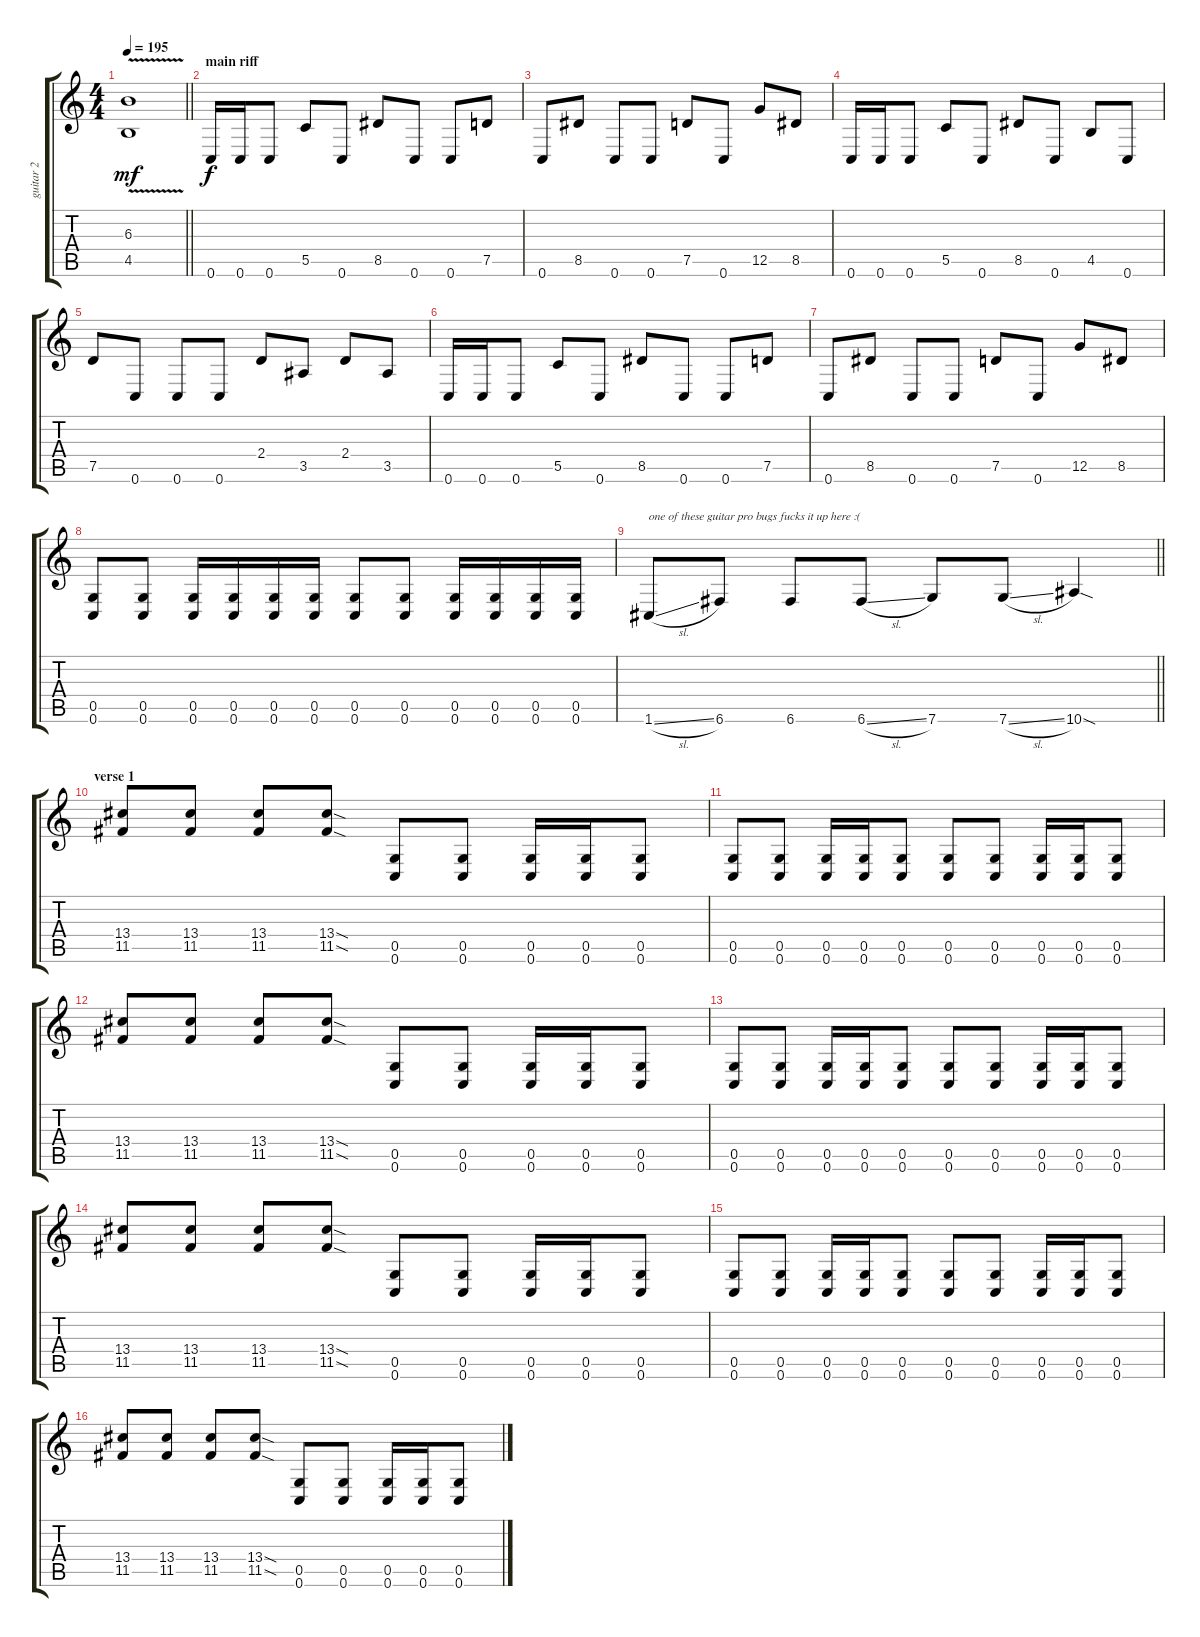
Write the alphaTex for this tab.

\track ("guitar 2" "guitar 2") {instrument overdrivenguitar}
\staff {score tabs}
\tuning (D4 A3 F3 C3 G2 C2) {hide}
\ts (4 4)
\tempo 195
\clef g2
\barLineRight lightlight
\ks c
(6.3{v} 4.5).1{dy mf} |
\section ("" "main riff")
0.6.16{dy f} 0.6.16 0.6.8 5.5.8 0.6.8 8.5.8 0.6.8 0.6.8 7.5.8 |
0.6.8 8.5.8 0.6.8 0.6.8 7.5.8 0.6.8 12.5.8 8.5.8 |
0.6.16 0.6.16 0.6.8 5.5.8 0.6.8 8.5.8 0.6.8 4.5.8 0.6.8 |
7.5.8 0.6.8 0.6.8 0.6.8 2.4.8 3.5.8 2.4.8 3.5.8 |
0.6.16 0.6.16 0.6.8 5.5.8 0.6.8 8.5.8 0.6.8 0.6.8 7.5.8 |
0.6.8 8.5.8 0.6.8 0.6.8 7.5.8 0.6.8 12.5.8 8.5.8 |
(0.5 0.6).8 (0.5 0.6).8 (0.5 0.6).16 (0.5 0.6).16 (0.5 0.6).16 (0.5 0.6).16 (0.5 0.6).8 (0.5 0.6).8 (0.5 0.6).16 (0.5 0.6).16 (0.5 0.6).16 (0.5 0.6).16 |
\barLineRight lightlight
1.6{sl}.8{txt "one of these guitar pro bugs fucks it up here :("} 6.6.8 6.6.8 6.6{sl}.8 7.6.8 7.6{sl}.8 10.6{sod}.4 |
\section ("" "verse 1")
(13.4 11.5).8 (13.4 11.5).8 (13.4 11.5).8 (13.4{sod} 11.5{sod}).8 (0.5 0.6).8 (0.5 0.6).8 (0.5 0.6).16 (0.5 0.6).16 (0.5 0.6).8 |
(0.5 0.6).8 (0.5 0.6).8 (0.5 0.6).16 (0.5 0.6).16 (0.5 0.6).8 (0.5 0.6).8 (0.5 0.6).8 (0.5 0.6).16 (0.5 0.6).16 (0.5 0.6).8 |
(13.4 11.5).8 (13.4 11.5).8 (13.4 11.5).8 (13.4{sod} 11.5{sod}).8 (0.5 0.6).8 (0.5 0.6).8 (0.5 0.6).16 (0.5 0.6).16 (0.5 0.6).8 |
(0.5 0.6).8 (0.5 0.6).8 (0.5 0.6).16 (0.5 0.6).16 (0.5 0.6).8 (0.5 0.6).8 (0.5 0.6).8 (0.5 0.6).16 (0.5 0.6).16 (0.5 0.6).8 |
(13.4 11.5).8 (13.4 11.5).8 (13.4 11.5).8 (13.4{sod} 11.5{sod}).8 (0.5 0.6).8 (0.5 0.6).8 (0.5 0.6).16 (0.5 0.6).16 (0.5 0.6).8 |
(0.5 0.6).8 (0.5 0.6).8 (0.5 0.6).16 (0.5 0.6).16 (0.5 0.6).8 (0.5 0.6).8 (0.5 0.6).8 (0.5 0.6).16 (0.5 0.6).16 (0.5 0.6).8 |
(13.4 11.5).8 (13.4 11.5).8 (13.4 11.5).8 (13.4{sod} 11.5{sod}).8 (0.5 0.6).8 (0.5 0.6).8 (0.5 0.6).16 (0.5 0.6).16 (0.5 0.6).8
